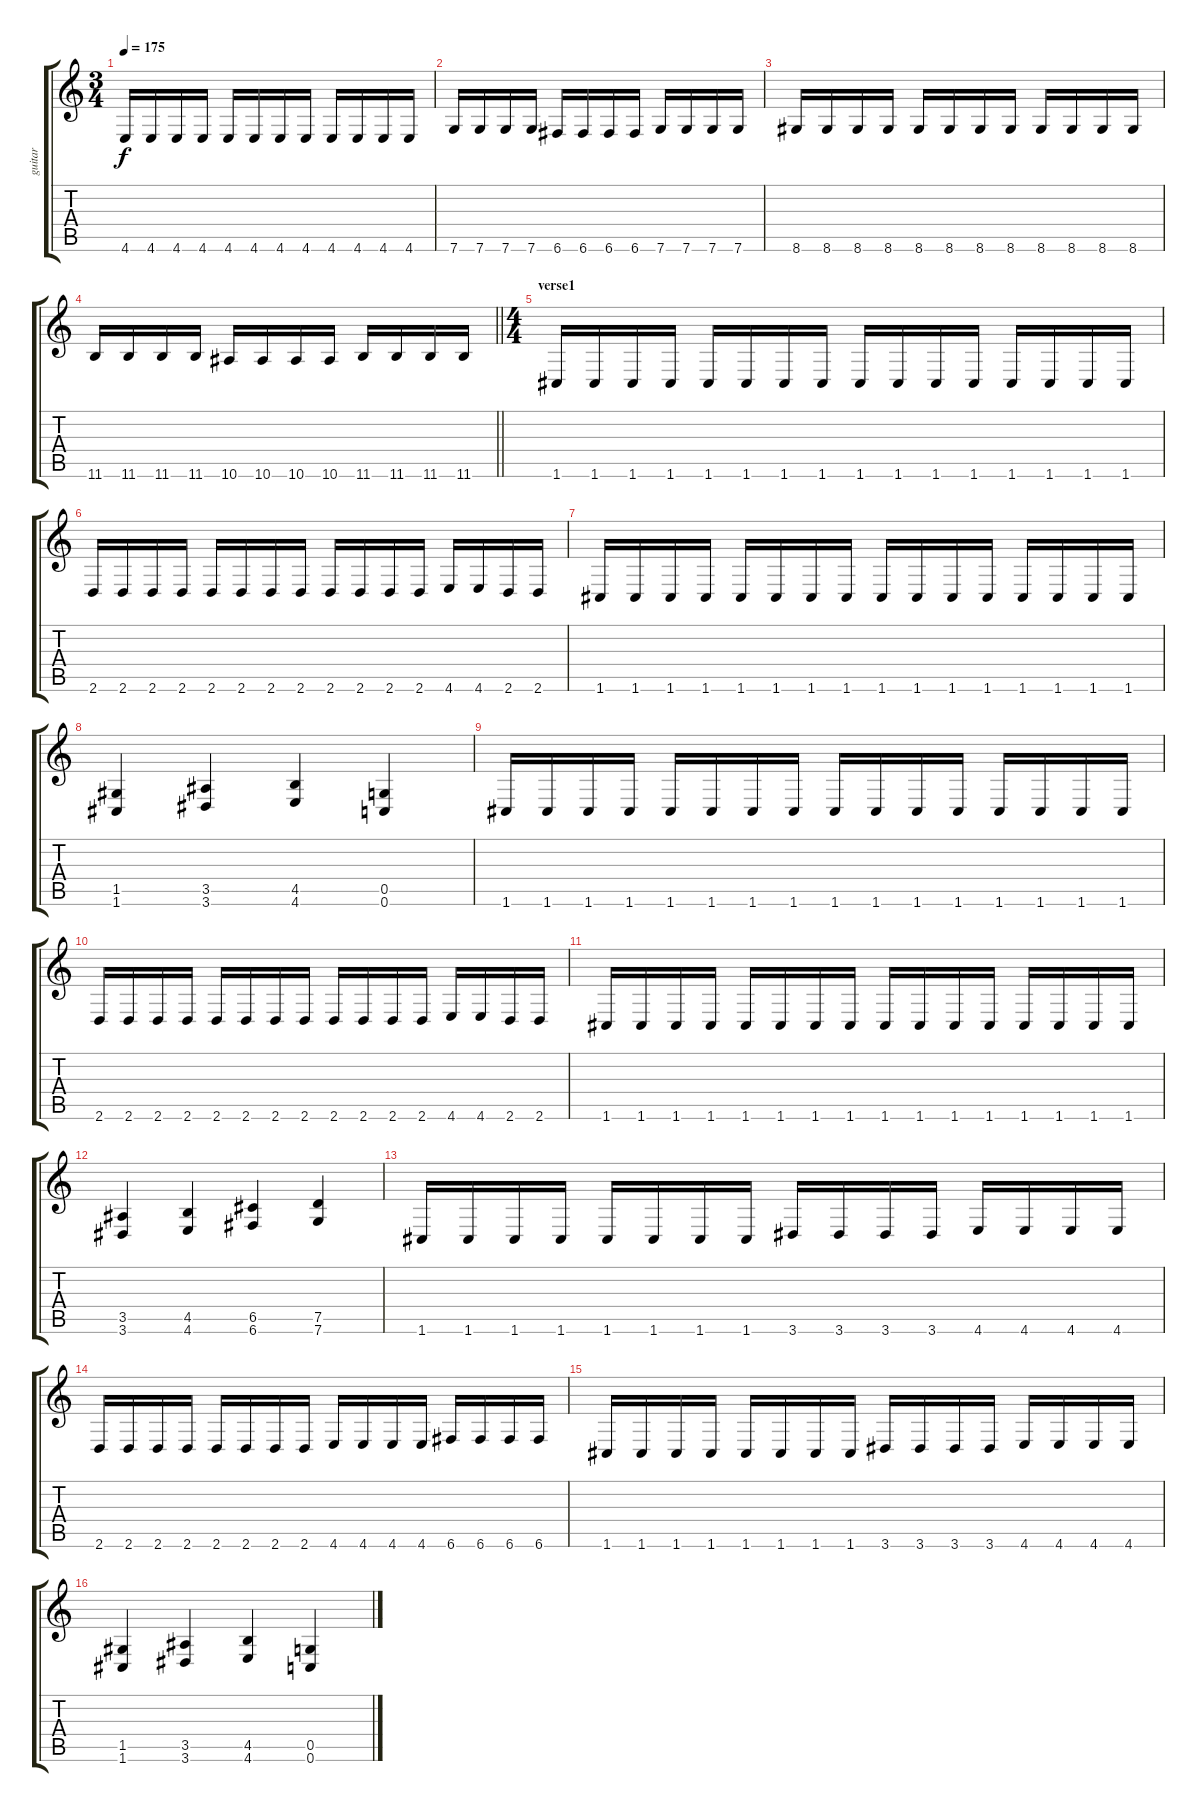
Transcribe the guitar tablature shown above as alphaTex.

\track ("guitar" "guitar") {instrument distortionguitar}
\staff {score tabs}
\tuning (D4 A3 F3 C3 G2 C2) {hide}
\ts (3 4)
\tempo 175
\clef g2
\ks c
4.6.16{dy f} 4.6.16 4.6.16 4.6.16 4.6.16 4.6.16 4.6.16 4.6.16 4.6.16 4.6.16 4.6.16 4.6.16 |
7.6.16 7.6.16 7.6.16 7.6.16 6.6.16 6.6.16 6.6.16 6.6.16 7.6.16 7.6.16 7.6.16 7.6.16 |
8.6.16 8.6.16 8.6.16 8.6.16 8.6.16 8.6.16 8.6.16 8.6.16 8.6.16 8.6.16 8.6.16 8.6.16 |
\barLineRight lightlight
11.6.16 11.6.16 11.6.16 11.6.16 10.6.16 10.6.16 10.6.16 10.6.16 11.6.16 11.6.16 11.6.16 11.6.16 |
\ts (4 4)
\section ("" "verse1")
1.6.16 1.6.16 1.6.16 1.6.16 1.6.16 1.6.16 1.6.16 1.6.16 1.6.16 1.6.16 1.6.16 1.6.16 1.6.16 1.6.16 1.6.16 1.6.16 |
2.6.16 2.6.16 2.6.16 2.6.16 2.6.16 2.6.16 2.6.16 2.6.16 2.6.16 2.6.16 2.6.16 2.6.16 4.6.16 4.6.16 2.6.16 2.6.16 |
1.6.16 1.6.16 1.6.16 1.6.16 1.6.16 1.6.16 1.6.16 1.6.16 1.6.16 1.6.16 1.6.16 1.6.16 1.6.16 1.6.16 1.6.16 1.6.16 |
(1.5 1.6).4 (3.5 3.6).4 (4.5 4.6).4 (0.5 0.6).4 |
1.6.16 1.6.16 1.6.16 1.6.16 1.6.16 1.6.16 1.6.16 1.6.16 1.6.16 1.6.16 1.6.16 1.6.16 1.6.16 1.6.16 1.6.16 1.6.16 |
2.6.16 2.6.16 2.6.16 2.6.16 2.6.16 2.6.16 2.6.16 2.6.16 2.6.16 2.6.16 2.6.16 2.6.16 4.6.16 4.6.16 2.6.16 2.6.16 |
1.6.16 1.6.16 1.6.16 1.6.16 1.6.16 1.6.16 1.6.16 1.6.16 1.6.16 1.6.16 1.6.16 1.6.16 1.6.16 1.6.16 1.6.16 1.6.16 |
(3.5 3.6).4 (4.5 4.6).4 (6.5 6.6).4 (7.5 7.6).4 |
1.6.16 1.6.16 1.6.16 1.6.16 1.6.16 1.6.16 1.6.16 1.6.16 3.6.16 3.6.16 3.6.16 3.6.16 4.6.16 4.6.16 4.6.16 4.6.16 |
2.6.16 2.6.16 2.6.16 2.6.16 2.6.16 2.6.16 2.6.16 2.6.16 4.6.16 4.6.16 4.6.16 4.6.16 6.6.16 6.6.16 6.6.16 6.6.16 |
1.6.16 1.6.16 1.6.16 1.6.16 1.6.16 1.6.16 1.6.16 1.6.16 3.6.16 3.6.16 3.6.16 3.6.16 4.6.16 4.6.16 4.6.16 4.6.16 |
(1.5 1.6).4 (3.5 3.6).4 (4.5 4.6).4 (0.5 0.6).4
